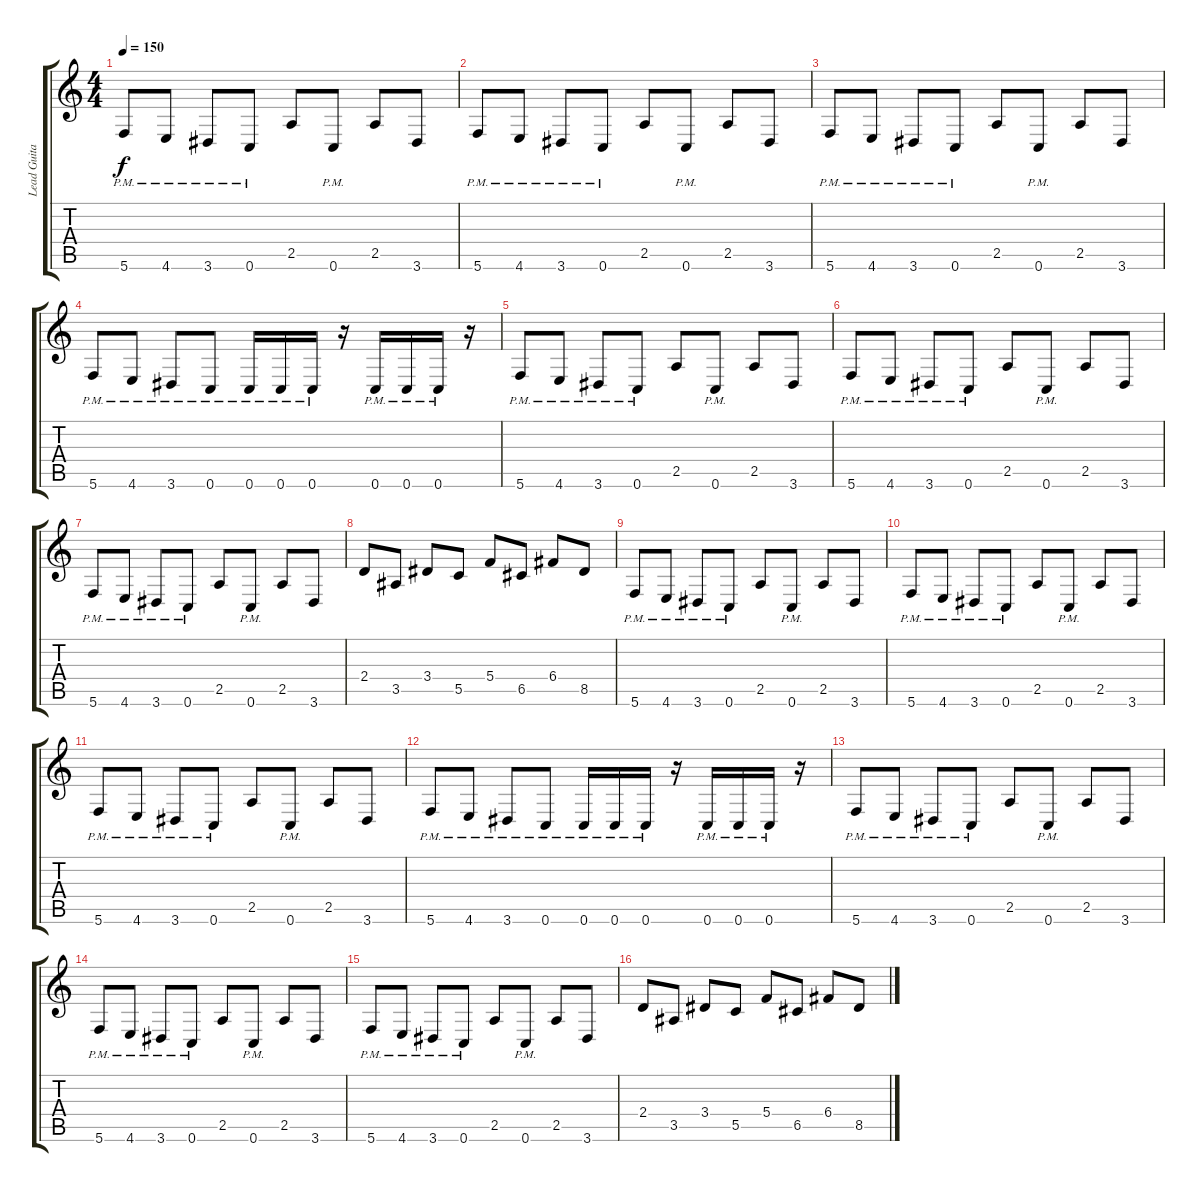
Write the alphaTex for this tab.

\track ("Lead Guitar" "Lead Guita") {instrument distortionguitar}
\staff {score tabs}
\tuning (D4 A3 F3 C3 G2 C2) {hide}
\ts (4 4)
\tempo 150
\clef g2
\ks c
5.6{pm}.8{dy f} 4.6{pm}.8 3.6{pm}.8 0.6{pm}.8 2.5.8 0.6{pm}.8 2.5.8 3.6.8 |
5.6{pm}.8 4.6{pm}.8 3.6{pm}.8 0.6{pm}.8 2.5.8 0.6{pm}.8 2.5.8 3.6.8 |
5.6{pm}.8 4.6{pm}.8 3.6{pm}.8 0.6{pm}.8 2.5.8 0.6{pm}.8 2.5.8 3.6.8 |
5.6{pm}.8 4.6{pm}.8 3.6{pm}.8 0.6{pm}.8 0.6{pm}.16 0.6{pm}.16 0.6{pm}.16 r.16 0.6{pm}.16 0.6{pm}.16 0.6{pm}.16 r.16 |
5.6{pm}.8 4.6{pm}.8 3.6{pm}.8 0.6{pm}.8 2.5.8 0.6{pm}.8 2.5.8 3.6.8 |
5.6{pm}.8 4.6{pm}.8 3.6{pm}.8 0.6{pm}.8 2.5.8 0.6{pm}.8 2.5.8 3.6.8 |
5.6{pm}.8 4.6{pm}.8 3.6{pm}.8 0.6{pm}.8 2.5.8 0.6{pm}.8 2.5.8 3.6.8 |
2.4.8 3.5.8 3.4.8 5.5.8 5.4.8 6.5.8 6.4.8 8.5.8 |
5.6{pm}.8 4.6{pm}.8 3.6{pm}.8 0.6{pm}.8 2.5.8 0.6{pm}.8 2.5.8 3.6.8 |
5.6{pm}.8 4.6{pm}.8 3.6{pm}.8 0.6{pm}.8 2.5.8 0.6{pm}.8 2.5.8 3.6.8 |
5.6{pm}.8 4.6{pm}.8 3.6{pm}.8 0.6{pm}.8 2.5.8 0.6{pm}.8 2.5.8 3.6.8 |
5.6{pm}.8 4.6{pm}.8 3.6{pm}.8 0.6{pm}.8 0.6{pm}.16 0.6{pm}.16 0.6{pm}.16 r.16 0.6{pm}.16 0.6{pm}.16 0.6{pm}.16 r.16 |
5.6{pm}.8 4.6{pm}.8 3.6{pm}.8 0.6{pm}.8 2.5.8 0.6{pm}.8 2.5.8 3.6.8 |
5.6{pm}.8 4.6{pm}.8 3.6{pm}.8 0.6{pm}.8 2.5.8 0.6{pm}.8 2.5.8 3.6.8 |
5.6{pm}.8 4.6{pm}.8 3.6{pm}.8 0.6{pm}.8 2.5.8 0.6{pm}.8 2.5.8 3.6.8 |
2.4.8 3.5.8 3.4.8 5.5.8 5.4.8 6.5.8 6.4.8 8.5.8
